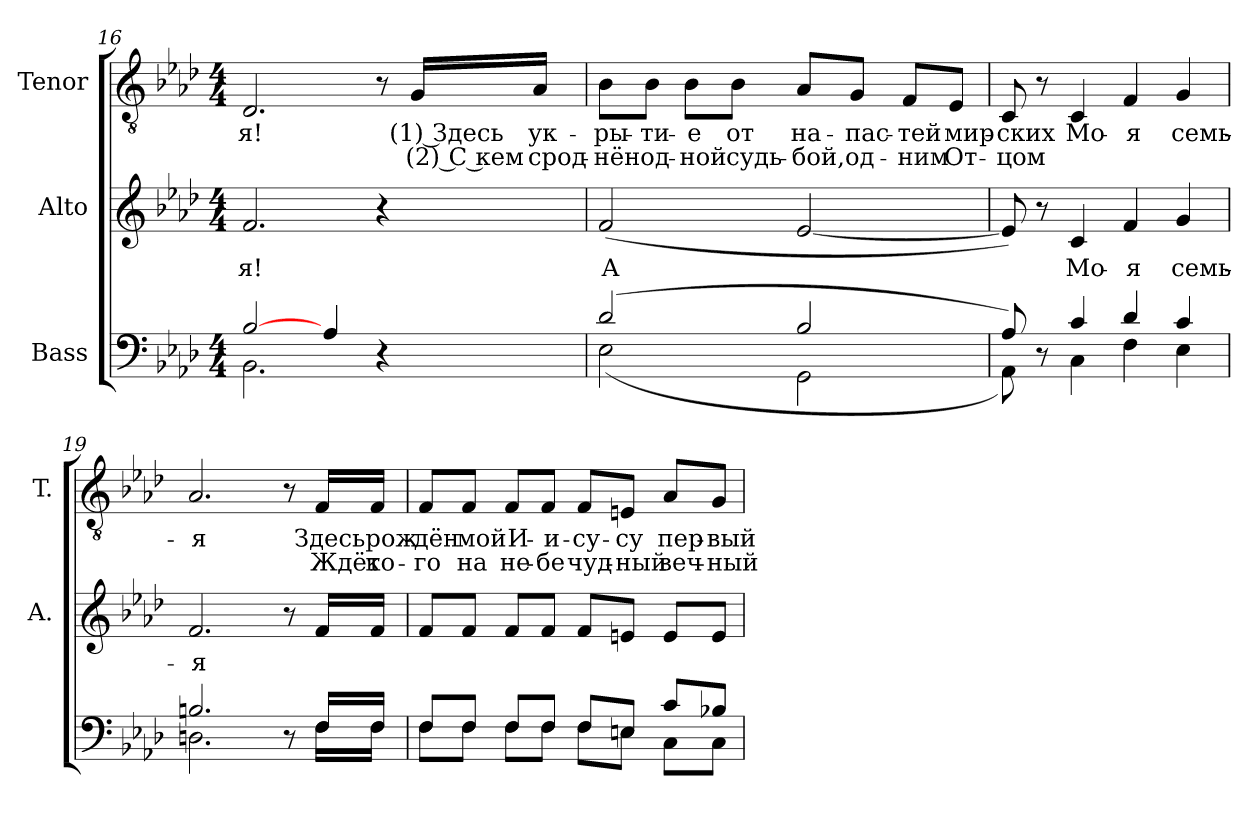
**kern	**kern	**text	**kern	**text	**text
*part3	*part2	*part2	*part1	*part1	*part1
*staff3	*staff2	*staff2	*staff1	*staff1	*staff1
*I"Bass	*I"Alto	*	*I"Tenor	*	*
*	*I'A.	*	*I'T.	*	*
!!LO:LB:g=z
*clefF4	*clefG2	*	*clefGv2	*	*
*	*	*	*ITrd7c12	*	*
*k[b-e-a-d-]	*k[b-e-a-d-]	*	*k[b-e-a-d-]	*	*
*A-:	*A-:	*	*A-:	*	*
*M4/4	*M4/4	*	*M4/4	*	*
=16	=16	=16	=16	=16	=16
*^	*	*	*	*	*
!	!	!	!LO:LY:b:color=#000000	!	!	!
!	!	!	!	!	!LO:LY:b:color=#000000	!
[>2B-i/	2.BB-i\	2.fi/	-я!	2.DD-i/	-я!	.
4A-i/	.	.	.	.	.	.
4r	4ryy	4r	.	8r	.	.
!	!	!	!	!	!LO:LY:b:color=#000000	!LO:LY:b:color=#000000
.	.	.	.	16GGi/LL	(1) Здесь	(2) С кем
!	!	!	!	!	!LO:LY:b:color=#000000	!LO:LY:b:color=#000000
.	.	.	.	16AA-i/JJ	ук-	срод-
=17	=17	=17	=17	=17	=17	=17
!	!	!	!LO:LY:b:color=#000000	!	!	!
!	!	!	!	!	!LO:LY:b:color=#000000	!LO:LY:b:color=#000000
(2d-i/	(2E-i\	(2fi/	А	8BB-i\L	-ры-	-нён
!	!	!	!	!	!LO:LY:b:color=#000000	!LO:LY:b:color=#000000
.	.	.	.	8BB-i\J	-ти-	од-
!	!	!	!	!	!LO:LY:b:color=#000000	!LO:LY:b:color=#000000
.	.	.	.	8BB-i\L	-е	-ной
!	!	!	!	!	!LO:LY:b:color=#000000	!LO:LY:b:color=#000000
.	.	.	.	8BB-i\J	от	судь-
!	!	!	!	!	!LO:LY:b:color=#000000	!LO:LY:b:color=#000000
2B-i/	2GGi\	[<2e-i/	.	8AA-i/L	на-	-бой,
!	!	!	!	!	!LO:LY:b:color=#000000	!LO:LY:b:color=#000000
.	.	.	.	8GGi/J	-пас-	од-
!	!	!	!	!	!LO:LY:b:color=#000000	!LO:LY:b:color=#000000
.	.	.	.	8FFi/L	-тей	-ним
!	!	!	!	!	!LO:LY:b:color=#000000	!LO:LY:b:color=#000000
.	.	.	.	8EE-i/J	мир-	От-
=18	=18	=18	=18	=18	=18	=18
!	!	!	!	!	!LO:LY:b:color=#000000	!LO:LY:b:color=#000000
8A-i/)	8AA-i\)	8e-i/])	.	8CCi/	-ских	-цом
8r	8ryy	8r	.	8r	.	.
!	!	!	!LO:LY:b:color=#000000	!	!	!
!	!	!	!	!	!LO:LY:b:color=#000000	!
4ci/	4Ci\	4ci/	Мо-	4CCi/	Мо-	.
!	!	!	!LO:LY:b:color=#000000	!	!	!
!	!	!	!	!	!LO:LY:b:color=#000000	!
4d-i/	4Fi\	4fi/	-я	4FFi/	-я	.
!	!	!	!LO:LY:b:color=#000000	!	!	!
!	!	!	!	!	!LO:LY:b:color=#000000	!
4ci/	4E-i\	4gi/	семь-	4GGi/	семь-	.
!!LO:LB:g=z
=19	=19	=19	=19	=19	=19	=19
!	!	!	!LO:LY:b:color=#000000	!	!	!
!	!	!	!	!	!LO:LY:b:color=#000000	!
2.Bni/	2.Dni\	2.fi/	-я	2.AA-i/	-я	.
8r	8ryy	8r	.	8r	.	.
!	!	!	!	!	!LO:LY:b:color=#000000	!LO:LY:b:color=#000000
16Fi/LL	16Fi\LL	16fi/LL	.	16FFi/LL	Здесь	Ждёт
!	!	!	!	!	!LO:LY:b:color=#000000	!LO:LY:b:color=#000000
16Fi/JJ	16Fi\JJ	16fi/JJ	.	16FFi/JJ	рож-	ко-
=20	=20	=20	=20	=20	=20	=20
!	!	!	!	!	!LO:LY:b:color=#000000	!LO:LY:b:color=#000000
8Fi/L	8Fi\L	8fi/L	.	8FFi/L	-дён	-го
!	!	!	!	!	!LO:LY:b:color=#000000	!LO:LY:b:color=#000000
8Fi/J	8Fi\J	8fi/J	.	8FFi/J	мой	на
!	!	!	!	!	!LO:LY:b:color=#000000	!LO:LY:b:color=#000000
8Fi/L	8Fi\L	8fi/L	.	8FFi/L	И-	не-
!	!	!	!	!	!LO:LY:b:color=#000000	!LO:LY:b:color=#000000
8Fi/J	8Fi\J	8fi/J	.	8FFi/J	-и-	-бе
!	!	!	!	!	!LO:LY:b:color=#000000	!LO:LY:b:color=#000000
8Fi/L	8Fi\L	8fi/L	.	8FFi/L	-су-	чуд-
!	!	!	!	!	!LO:LY:b:color=#000000	!LO:LY:b:color=#000000
8Eni/J	8Ei\J	8eni/J	.	8EEni/J	-су	-ный
!	!	!	!	!	!LO:LY:b:color=#000000	!LO:LY:b:color=#000000
8ci/L	8Ci\L	8ei/L	.	8AA-i/L	пер-	веч-
!	!	!	!	!	!LO:LY:b:color=#000000	!LO:LY:b:color=#000000
8B-Xi/J	8Ci\J	8ei/J	.	8GGi/J	-вый	-ный
*v	*v	*	*	*	*	*
=	=	=	=	=	=
*-	*-	*-	*-	*-	*-
